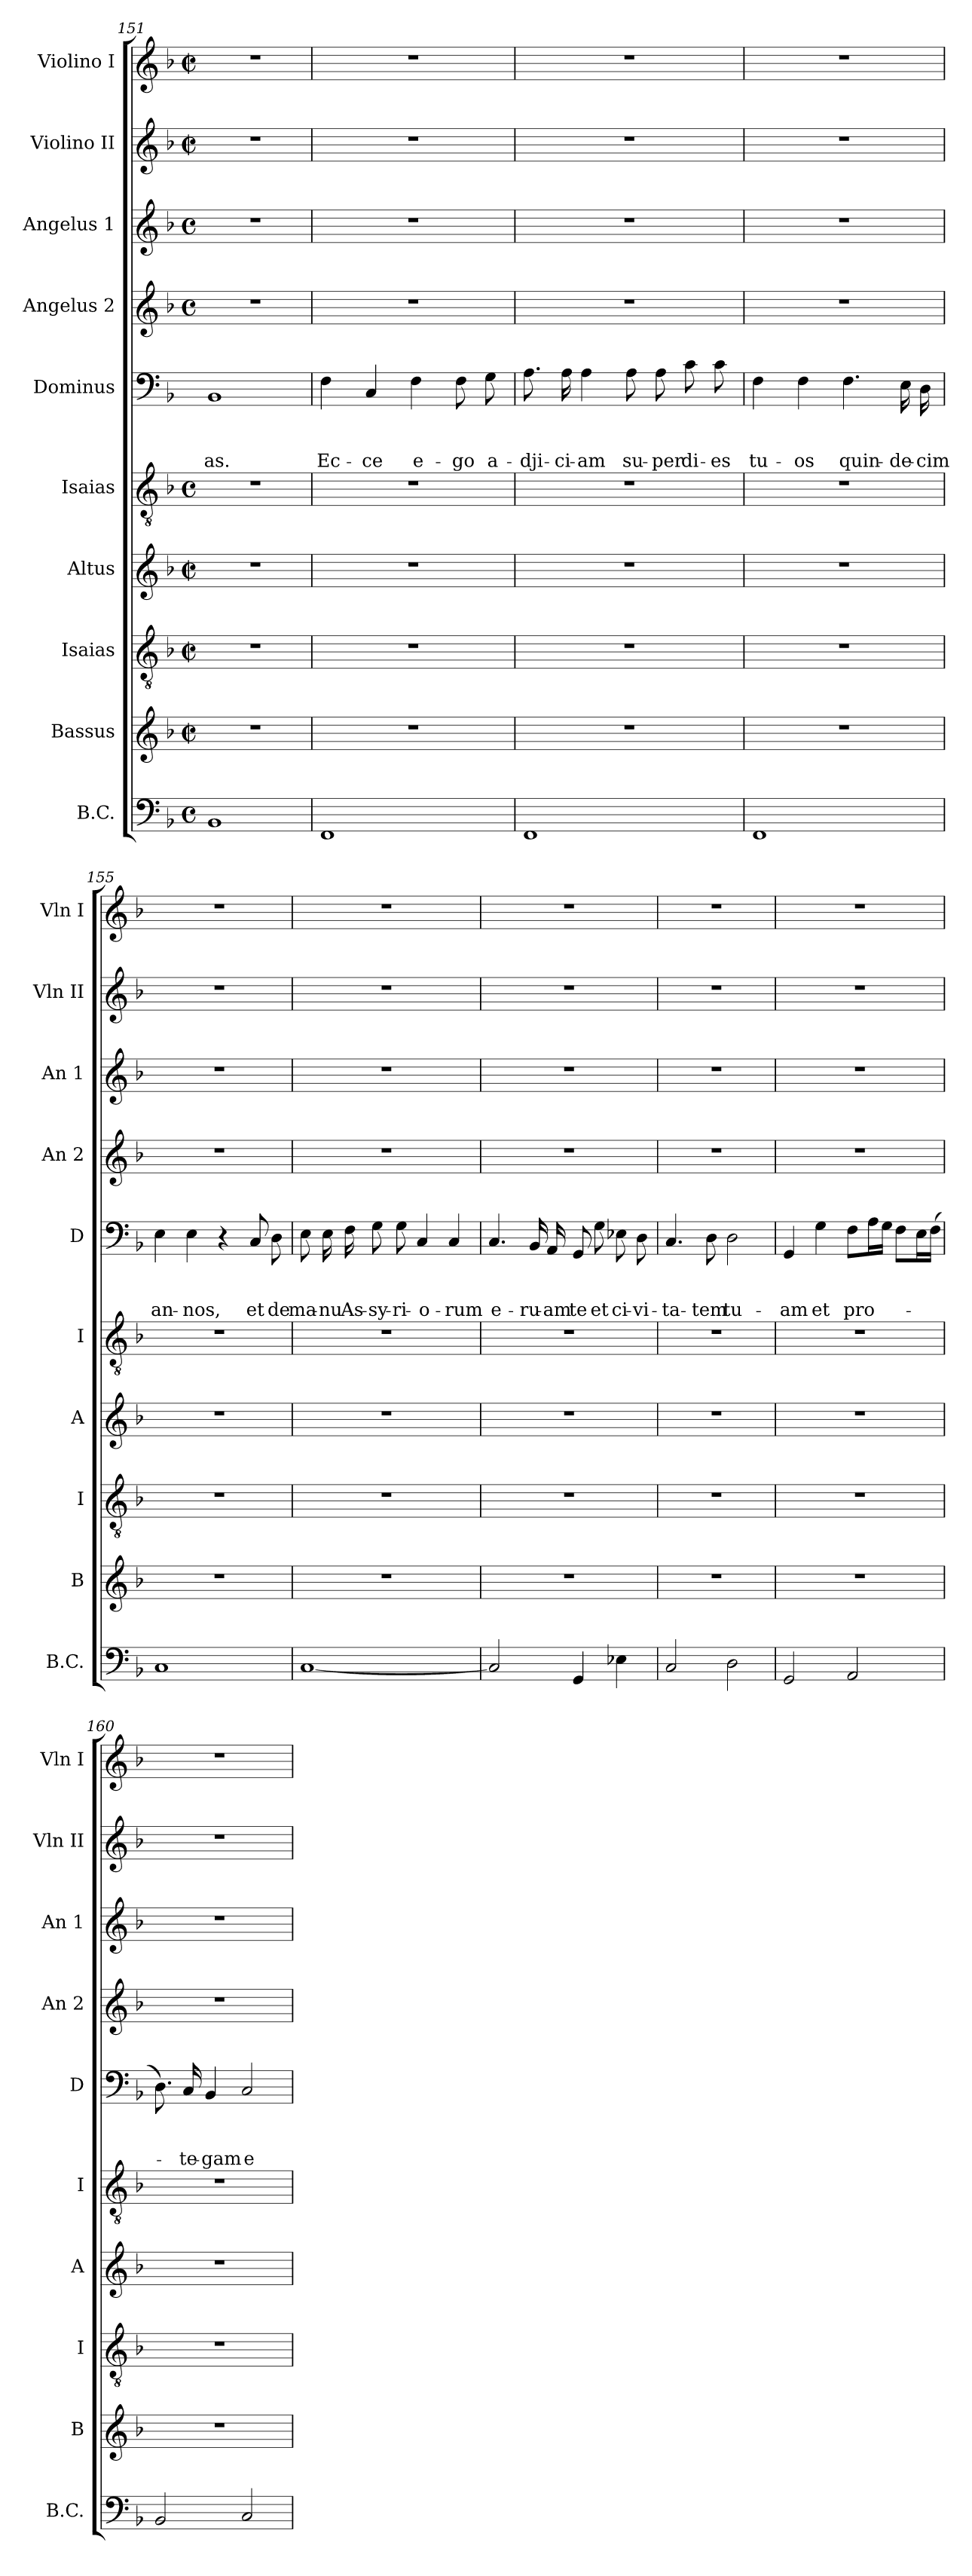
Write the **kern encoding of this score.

**kern	**kern	**kern	**kern	**kern	**kern	**text	**text	**text	**kern	**kern	**kern	**kern
*part10	*part9	*part8	*part7	*part6	*part5	*part5	*part5	*part5	*part4	*part3	*part2	*part1
*staff10	*staff9	*staff8	*staff7	*staff6	*staff5	*staff5	*staff5	*staff5	*staff4	*staff3	*staff2	*staff1
*I"B.C.	*I"Bassus	*I"Isaias	*I"Altus	*I"Isaias	*I"Dominus	*	*	*	*I"Angelus 2	*I"Angelus 1	*I"Violino II	*I"Violino I
*I'B.C.	*I'B	*I'I	*I'A	*I'I	*I'D	*	*	*	*I'An 2	*I'An 1	*I'Vln II	*I'Vln I
*clefF4	*clefG2	*clefGv2	*clefG2	*clefGv2	*clefF4	*	*	*	*clefG2	*clefG2	*clefG2	*clefG2
*k[b-]	*k[b-]	*k[b-]	*k[b-]	*k[b-]	*k[b-]	*	*	*	*k[b-]	*k[b-]	*k[b-]	*k[b-]
*F:	*F:	*F:	*F:	*F:	*F:	*	*	*	*F:	*F:	*F:	*F:
*M4/4	*M2/2	*M2/2	*M2/2	*M4/4	*	*	*	*	*M4/4	*M4/4	*M2/2	*M2/2
*met(c)	*met(c|)	*met(c|)	*met(c|)	*met(c)	*	*	*	*	*met(c)	*met(c)	*met(c|)	*met(c|)
=151	=151	=151	=151	=151	=151	=151	=151	=151	=151	=151	=151	=151
!	!	!	!	!	!	!	!	!LO:LY:b	!	!	!	!
1BB-	1r	1r	1r	1r	1BB-	.	.	-as.	1r	1r	1r	1r
=152	=152	=152	=152	=152	=152	=152	=152	=152	=152	=152	=152	=152
!	!	!	!	!	!	!	!	!LO:LY:b	!	!	!	!
1FF	1r	1r	1r	1r	4F\	.	.	Ec-	1r	1r	1r	1r
!	!	!	!	!	!	!	!	!LO:LY:b	!	!	!	!
.	.	.	.	.	4C/	.	.	-ce	.	.	.	.
!	!	!	!	!	!	!	!	!LO:LY:b	!	!	!	!
.	.	.	.	.	4F\	.	.	e-	.	.	.	.
!	!	!	!	!	!	!	!	!LO:LY:b	!	!	!	!
.	.	.	.	.	8F\	.	.	-go	.	.	.	.
!	!	!	!	!	!	!	!	!LO:LY:b	!	!	!	!
.	.	.	.	.	8G\	.	.	a-	.	.	.	.
=153	=153	=153	=153	=153	=153	=153	=153	=153	=153	=153	=153	=153
!	!	!	!	!	!	!	!	!LO:LY:b	!	!	!	!
1FF	1r	1r	1r	1r	8.A\	.	.	-dji-	1r	1r	1r	1r
!	!	!	!	!	!	!	!	!LO:LY:b	!	!	!	!
.	.	.	.	.	16A\	.	.	-ci-	.	.	.	.
!	!	!	!	!	!	!	!	!LO:LY:b	!	!	!	!
.	.	.	.	.	4A\	.	.	-am	.	.	.	.
!	!	!	!	!	!	!	!	!LO:LY:b	!	!	!	!
.	.	.	.	.	8A\	.	.	su-	.	.	.	.
!	!	!	!	!	!	!	!	!LO:LY:b	!	!	!	!
.	.	.	.	.	8A\	.	.	-per	.	.	.	.
!	!	!	!	!	!	!	!	!LO:LY:b	!	!	!	!
.	.	.	.	.	8c\	.	.	di-	.	.	.	.
!	!	!	!	!	!	!	!	!LO:LY:b	!	!	!	!
.	.	.	.	.	8c\	.	.	-es	.	.	.	.
!!LO:LB:g=z
=154	=154	=154	=154	=154	=154	=154	=154	=154	=154	=154	=154	=154
!	!	!	!	!	!	!	!	!LO:LY:b	!	!	!	!
1FF	1r	1r	1r	1r	4F\	.	.	tu-	1r	1r	1r	1r
!	!	!	!	!	!	!	!	!LO:LY:b	!	!	!	!
.	.	.	.	.	4F\	.	.	-os	.	.	.	.
!	!	!	!	!	!	!	!	!LO:LY:b	!	!	!	!
.	.	.	.	.	4.F\	.	.	quin-	.	.	.	.
!	!	!	!	!	!	!	!	!LO:LY:b	!	!	!	!
.	.	.	.	.	16E\	.	.	-de-	.	.	.	.
!	!	!	!	!	!	!	!	!LO:LY:b	!	!	!	!
.	.	.	.	.	16D\	.	.	-cim	.	.	.	.
=155	=155	=155	=155	=155	=155	=155	=155	=155	=155	=155	=155	=155
!	!	!	!	!	!	!	!	!LO:LY:b	!	!	!	!
1C	1r	1r	1r	1r	4E\	.	.	an-	1r	1r	1r	1r
!	!	!	!	!	!	!	!	!LO:LY:b	!	!	!	!
.	.	.	.	.	4E\	.	.	-nos,	.	.	.	.
.	.	.	.	.	4r	.	.	.	.	.	.	.
!	!	!	!	!	!	!	!	!LO:LY:b	!	!	!	!
.	.	.	.	.	8C/	.	.	et	.	.	.	.
!	!	!	!	!	!	!	!	!LO:LY:b	!	!	!	!
.	.	.	.	.	8D\	.	.	de	.	.	.	.
=156	=156	=156	=156	=156	=156	=156	=156	=156	=156	=156	=156	=156
!	!	!	!	!	!	!	!	!LO:LY:b	!	!	!	!
[<1C	1r	1r	1r	1r	8E\	.	.	ma-	1r	1r	1r	1r
!	!	!	!	!	!	!	!	!LO:LY:b	!	!	!	!
.	.	.	.	.	16E\	.	.	-nu	.	.	.	.
!	!	!	!	!	!	!	!	!LO:LY:b	!	!	!	!
.	.	.	.	.	16F\	.	.	As-	.	.	.	.
!	!	!	!	!	!	!	!	!LO:LY:b	!	!	!	!
.	.	.	.	.	8G\	.	.	-sy-	.	.	.	.
!	!	!	!	!	!	!	!	!LO:LY:b	!	!	!	!
.	.	.	.	.	8G\	.	.	-ri-	.	.	.	.
!	!	!	!	!	!	!	!	!LO:LY:b	!	!	!	!
.	.	.	.	.	4C/	.	.	-o-	.	.	.	.
!	!	!	!	!	!	!	!	!LO:LY:b	!	!	!	!
.	.	.	.	.	4C/	.	.	-rum	.	.	.	.
=157	=157	=157	=157	=157	=157	=157	=157	=157	=157	=157	=157	=157
!	!	!	!	!	!	!	!	!LO:LY:b	!	!	!	!
2C/]	1r	1r	1r	1r	4.C/	.	.	e-	1r	1r	1r	1r
!	!	!	!	!	!	!	!	!LO:LY:b	!	!	!	!
.	.	.	.	.	16BB-/	.	.	-ru-	.	.	.	.
!	!	!	!	!	!	!	!	!LO:LY:b	!	!	!	!
.	.	.	.	.	16AA/	.	.	-am	.	.	.	.
!	!	!	!	!	!	!	!	!LO:LY:b	!	!	!	!
4GG/	.	.	.	.	8GG/	.	.	te	.	.	.	.
!	!	!	!	!	!	!	!	!LO:LY:b	!	!	!	!
.	.	.	.	.	8G\	.	.	et	.	.	.	.
!	!	!	!	!	!	!	!	!LO:LY:b	!	!	!	!
4E-X\	.	.	.	.	8E-X\	.	.	ci-	.	.	.	.
!	!	!	!	!	!	!	!	!LO:LY:b	!	!	!	!
.	.	.	.	.	8D\	.	.	-vi-	.	.	.	.
!!LO:LB:g=z
=158	=158	=158	=158	=158	=158	=158	=158	=158	=158	=158	=158	=158
!	!	!	!	!	!	!	!	!LO:LY:b	!	!	!	!
2C/	1r	1r	1r	1r	4.C/	.	.	-ta-	1r	1r	1r	1r
!	!	!	!	!	!	!	!	!LO:LY:b	!	!	!	!
.	.	.	.	.	8D\	.	.	-tem	.	.	.	.
!	!	!	!	!	!	!	!	!LO:LY:b	!	!	!	!
2D\	.	.	.	.	2D\	.	.	tu-	.	.	.	.
=159	=159	=159	=159	=159	=159	=159	=159	=159	=159	=159	=159	=159
!	!	!	!	!	!	!	!	!LO:LY:b	!	!	!	!
2GG/	1r	1r	1r	1r	4GG/	.	.	-am	1r	1r	1r	1r
!	!	!	!	!	!	!	!	!LO:LY:b	!	!	!	!
.	.	.	.	.	4G\	.	.	et	.	.	.	.
!	!	!	!	!	!	!	!	!LO:LY:b	!	!	!	!
2AA/	.	.	.	.	8F\L	.	.	pro-	.	.	.	.
.	.	.	.	.	16A\L	.	.	.	.	.	.	.
.	.	.	.	.	16G\JJ	.	.	.	.	.	.	.
.	.	.	.	.	8F\L	.	.	.	.	.	.	.
.	.	.	.	.	16E\L	.	.	.	.	.	.	.
.	.	.	.	.	(>16F\JJ	.	.	.	.	.	.	.
=160	=160	=160	=160	=160	=160	=160	=160	=160	=160	=160	=160	=160
2BB-/	1r	1r	1r	1r	8.D\)	.	.	.	1r	1r	1r	1r
!	!	!	!	!	!	!	!	!LO:LY:b	!	!	!	!
.	.	.	.	.	16C/	.	.	-te-	.	.	.	.
!	!	!	!	!	!	!	!	!LO:LY:b	!	!	!	!
.	.	.	.	.	4BB-/	.	.	-gam	.	.	.	.
!	!	!	!	!	!	!	!	!LO:LY:b	!	!	!	!
2C/	.	.	.	.	2C/	.	.	e-	.	.	.	.
=	=	=	=	=	=	=	=	=	=	=	=	=
*-	*-	*-	*-	*-	*-	*-	*-	*-	*-	*-	*-	*-
